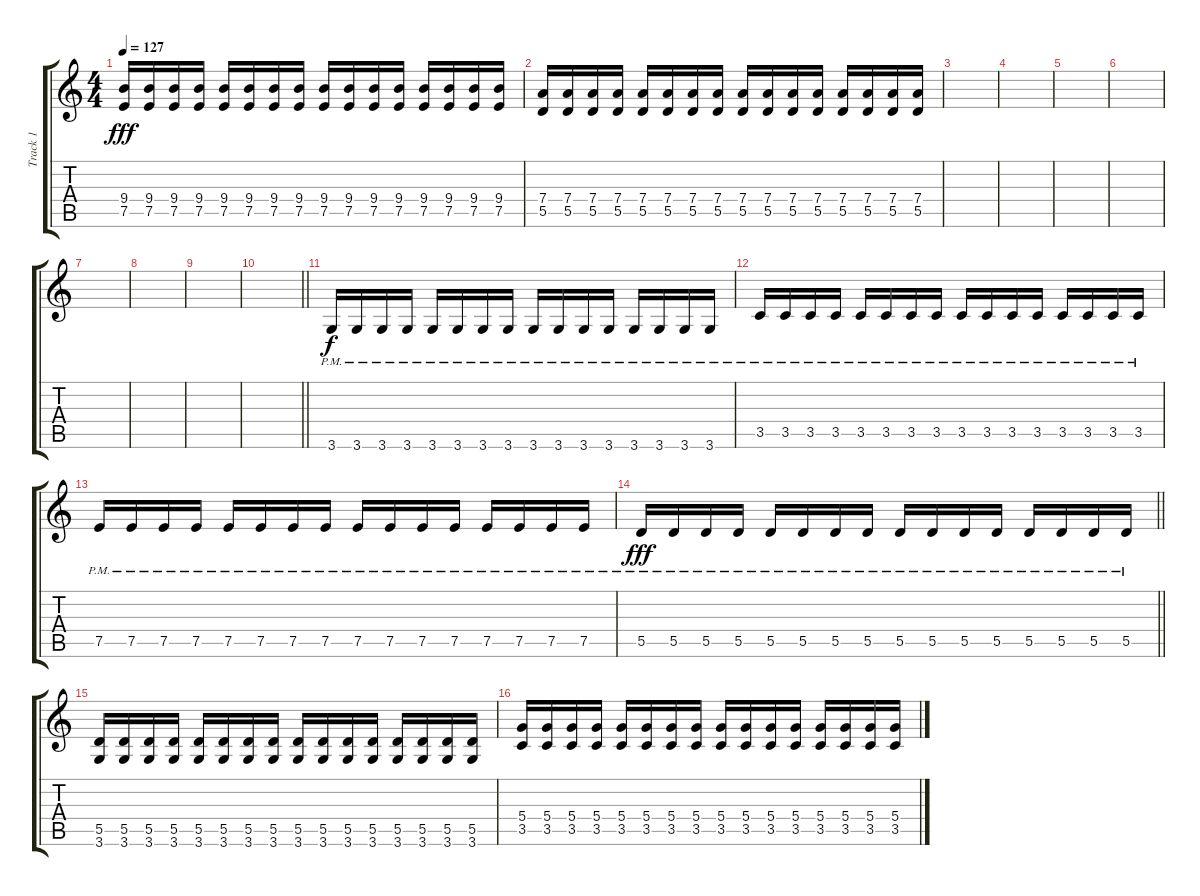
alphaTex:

\track ("Track 1" "Track 1") {instrument distortionguitar}
\staff {score tabs}
\tuning (E4 B3 G3 D3 A2 E2) {hide}
\ts (4 4)
\tempo 127
\clef g2
\ks c
(9.4 7.5).16{dy fff} (9.4 7.5).16 (9.4 7.5).16 (9.4 7.5).16 (9.4 7.5).16 (9.4 7.5).16 (9.4 7.5).16 (9.4 7.5).16 (9.4 7.5).16 (9.4 7.5).16 (9.4 7.5).16 (9.4 7.5).16 (9.4 7.5).16 (9.4 7.5).16 (9.4 7.5).16 (9.4 7.5).16 |
(7.4 5.5).16 (7.4 5.5).16 (7.4 5.5).16 (7.4 5.5).16 (7.4 5.5).16 (7.4 5.5).16 (7.4 5.5).16 (7.4 5.5).16 (7.4 5.5).16 (7.4 5.5).16 (7.4 5.5).16 (7.4 5.5).16 (7.4 5.5).16 (7.4 5.5).16 (7.4 5.5).16 (7.4 5.5).16 |
|
|
|
|
|
|
|
\barLineRight lightlight
|
3.6{pm}.16{dy f} 3.6{pm}.16 3.6{pm}.16 3.6{pm}.16 3.6{pm}.16 3.6{pm}.16 3.6{pm}.16 3.6{pm}.16 3.6{pm}.16 3.6{pm}.16 3.6{pm}.16 3.6{pm}.16 3.6{pm}.16 3.6{pm}.16 3.6{pm}.16 3.6{pm}.16 |
3.5{pm}.16 3.5{pm}.16 3.5{pm}.16 3.5{pm}.16 3.5{pm}.16 3.5{pm}.16 3.5{pm}.16 3.5{pm}.16 3.5{pm}.16 3.5{pm}.16 3.5{pm}.16 3.5{pm}.16 3.5{pm}.16 3.5{pm}.16 3.5{pm}.16 3.5{pm}.16 |
7.5{pm}.16 7.5{pm}.16 7.5{pm}.16 7.5{pm}.16 7.5{pm}.16 7.5{pm}.16 7.5{pm}.16 7.5{pm}.16 7.5{pm}.16 7.5{pm}.16 7.5{pm}.16 7.5{pm}.16 7.5{pm}.16 7.5{pm}.16 7.5{pm}.16 7.5{pm}.16 |
\barLineRight lightlight
5.5{pm}.16{dy fff} 5.5{pm}.16 5.5{pm}.16 5.5{pm}.16 5.5{pm}.16 5.5{pm}.16 5.5{pm}.16 5.5{pm}.16 5.5{pm}.16 5.5{pm}.16 5.5{pm}.16 5.5{pm}.16 5.5{pm}.16 5.5{pm}.16 5.5{pm}.16 5.5{pm}.16 |
(5.5 3.6).16 (5.5 3.6).16 (5.5 3.6).16 (5.5 3.6).16 (5.5 3.6).16 (5.5 3.6).16 (5.5 3.6).16 (5.5 3.6).16 (5.5 3.6).16 (5.5 3.6).16 (5.5 3.6).16 (5.5 3.6).16 (5.5 3.6).16 (5.5 3.6).16 (5.5 3.6).16 (5.5 3.6).16 |
(5.4 3.5).16 (5.4 3.5).16 (5.4 3.5).16 (5.4 3.5).16 (5.4 3.5).16 (5.4 3.5).16 (5.4 3.5).16 (5.4 3.5).16 (5.4 3.5).16 (5.4 3.5).16 (5.4 3.5).16 (5.4 3.5).16 (5.4 3.5).16 (5.4 3.5).16 (5.4 3.5).16 (5.4 3.5).16
